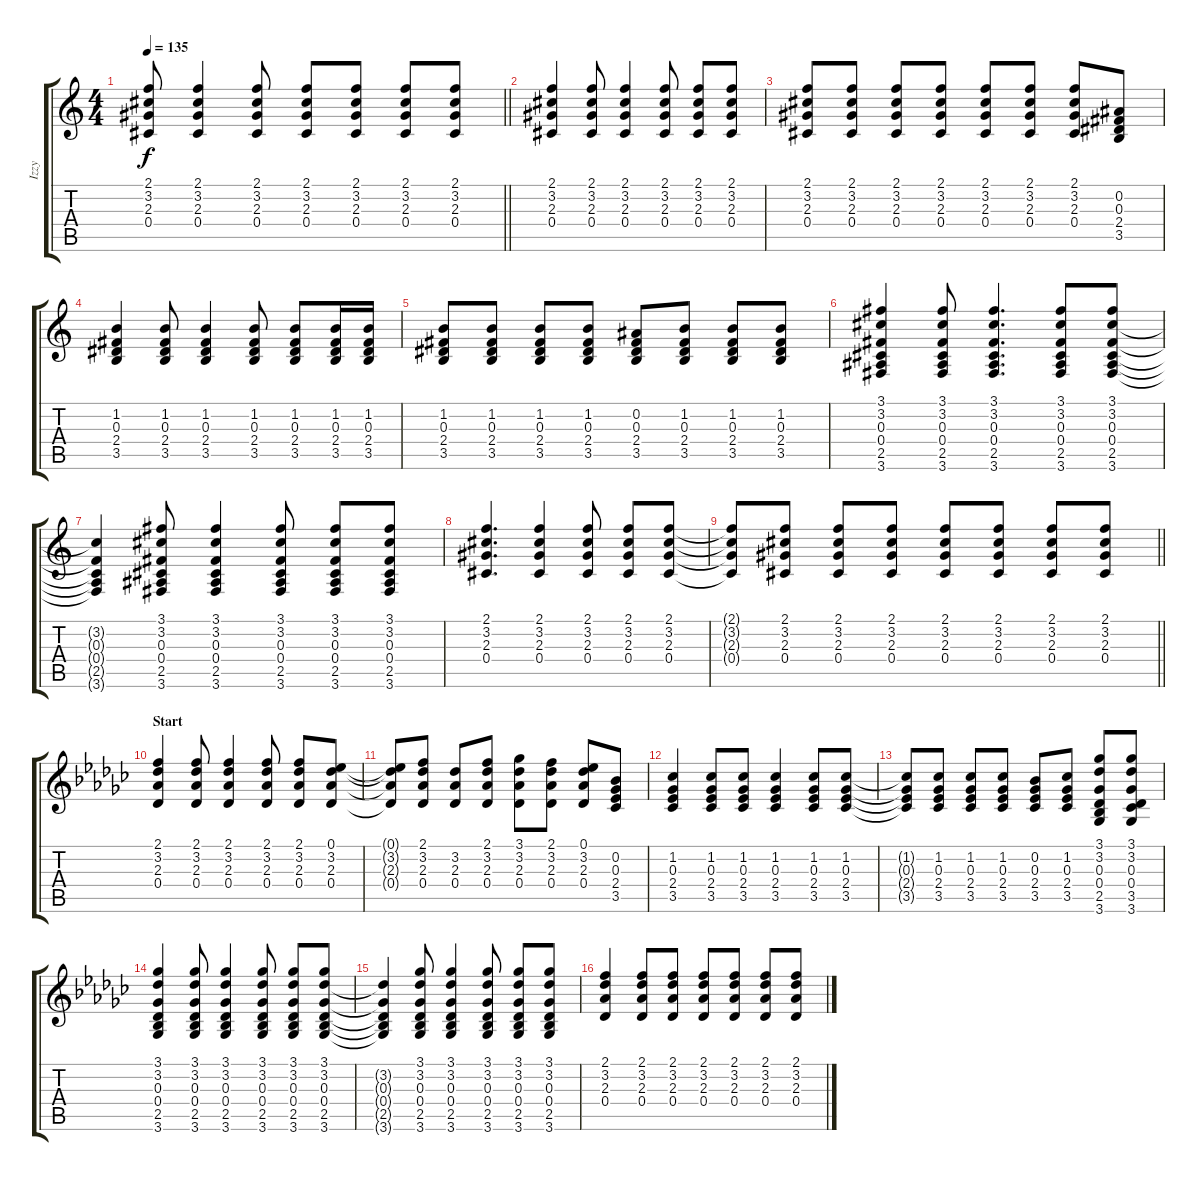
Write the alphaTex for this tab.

\track ("Izzy" "Izzy") {instrument acousticguitarsteel}
\staff {score tabs}
\tuning (Eb4 Bb3 Gb3 Db3 Ab2 Eb2) {hide}
\ts (4 4)
\tempo 135
\clef g2
\barLineRight lightlight
\ks c
(2.1 3.2 2.3 0.4).8{dy f} (2.1 3.2 2.3 0.4).4 (2.1 3.2 2.3 0.4).8 (2.1 3.2 2.3 0.4).8 (2.1 3.2 2.3 0.4).8 (2.1 3.2 2.3 0.4).8 (2.1 3.2 2.3 0.4).8 |
\section ("" "")
(2.1 3.2 2.3 0.4).4 (2.1 3.2 2.3 0.4).8 (2.1 3.2 2.3 0.4).4 (2.1 3.2 2.3 0.4).8 (2.1 3.2 2.3 0.4).8 (2.1 3.2 2.3 0.4).8 |
(2.1 3.2 2.3 0.4).8 (2.1 3.2 2.3 0.4).8 (2.1 3.2 2.3 0.4).8 (2.1 3.2 2.3 0.4).8 (2.1 3.2 2.3 0.4).8 (2.1 3.2 2.3 0.4).8 (2.1 3.2 2.3 0.4).8 (0.2 0.3 2.4 3.5).8 |
(1.2 0.3 2.4 3.5).4 (1.2 0.3 2.4 3.5).8 (1.2 0.3 2.4 3.5).4 (1.2 0.3 2.4 3.5).8 (1.2 0.3 2.4 3.5).8 (1.2 0.3 2.4 3.5).16 (1.2 0.3 2.4 3.5).16 |
(1.2 0.3 2.4 3.5).8 (1.2 0.3 2.4 3.5).8 (1.2 0.3 2.4 3.5).8 (1.2 0.3 2.4 3.5).8 (0.2 0.3 2.4 3.5).8 (1.2 0.3 2.4 3.5).8 (1.2 0.3 2.4 3.5).8 (1.2 0.3 2.4 3.5).8 |
(3.1 3.2 0.3 0.4 2.5 3.6).4 (3.1 3.2 0.3 0.4 2.5 3.6).8 (3.1 3.2 0.3 0.4 2.5 3.6).4{d} (3.1 3.2 0.3 0.4 2.5 3.6).8 (3.1 3.2 0.3 0.4 2.5 3.6).8 |
(3.2{t} 0.3{t} 0.4{t} 2.5{t} 3.6{t}).4 (3.1 3.2 0.3 0.4 2.5 3.6).8 (3.1 3.2 0.3 0.4 2.5 3.6).4 (3.1 3.2 0.3 0.4 2.5 3.6).8 (3.1 3.2 0.3 0.4 2.5 3.6).8 (3.1 3.2 0.3 0.4 2.5 3.6).8 |
(2.1 3.2 2.3 0.4).4{d} (2.1 3.2 2.3 0.4).4 (2.1 3.2 2.3 0.4).8 (2.1 3.2 2.3 0.4).8 (2.1 3.2 2.3 0.4).8 |
\barLineRight lightlight
(2.1{t} 3.2{t} 2.3{t} 0.4{t}).8 (2.1 3.2 2.3 0.4).8 (2.1 3.2 2.3 0.4).8 (2.1 3.2 2.3 0.4).8 (2.1 3.2 2.3 0.4).8 (2.1 3.2 2.3 0.4).8 (2.1 3.2 2.3 0.4).8 (2.1 3.2 2.3 0.4).8 |
\section ("" "Start")
\ks gb
(2.1 3.2 2.3 0.4).4 (2.1 3.2 2.3 0.4).8 (2.1 3.2 2.3 0.4).4 (2.1 3.2 2.3 0.4).8 (2.1 3.2 2.3 0.4).8 (0.1 3.2 2.3 0.4).8 |
(0.1{t} 3.2{t} 2.3{t} 0.4{t}).8 (2.1 3.2 2.3 0.4).8 (3.2 2.3 0.4).8 (2.1 3.2 2.3 0.4).8 (3.1 3.2 2.3 0.4).8 (2.1 3.2 2.3 0.4).8 (0.1 3.2 2.3 0.4).8 (0.2 0.3 2.4 3.5).8 |
(1.2 0.3 2.4 3.5).4 (1.2 0.3 2.4 3.5).8 (1.2 0.3 2.4 3.5).8 (1.2 0.3 2.4 3.5).4 (1.2 0.3 2.4 3.5).8 (1.2 0.3 2.4 3.5).8 |
(1.2{t} 0.3{t} 2.4{t} 3.5{t}).8 (1.2 0.3 2.4 3.5).8 (1.2 0.3 2.4 3.5).8 (1.2 0.3 2.4 3.5).8 (0.2 0.3 2.4 3.5).8 (1.2 0.3 2.4 3.5).8 (3.1 3.2 0.3 0.4 2.5 3.6).8 (3.1 3.2 0.3 0.4 3.5 3.6).8 |
(3.1 3.2 0.3 0.4 2.5 3.6).4 (3.1 3.2 0.3 0.4 2.5 3.6).8 (3.1 3.2 0.3 0.4 2.5 3.6).4 (3.1 3.2 0.3 0.4 2.5 3.6).8 (3.1 3.2 0.3 0.4 2.5 3.6).8 (3.1 3.2 0.3 0.4 2.5 3.6).8 |
(3.2{t} 0.3{t} 0.4{t} 2.5{t} 3.6{t}).4 (3.1 3.2 0.3 0.4 2.5 3.6).8 (3.1 3.2 0.3 0.4 2.5 3.6).4 (3.1 3.2 0.3 0.4 2.5 3.6).8 (3.1 3.2 0.3 0.4 2.5 3.6).8 (3.1 3.2 0.3 0.4 2.5 3.6).8 |
(2.1 3.2 2.3 0.4).4 (2.1 3.2 2.3 0.4).8 (2.1 3.2 2.3 0.4).8 (2.1 3.2 2.3 0.4).8 (2.1 3.2 2.3 0.4).8 (2.1 3.2 2.3 0.4).8 (2.1 3.2 2.3 0.4).8
